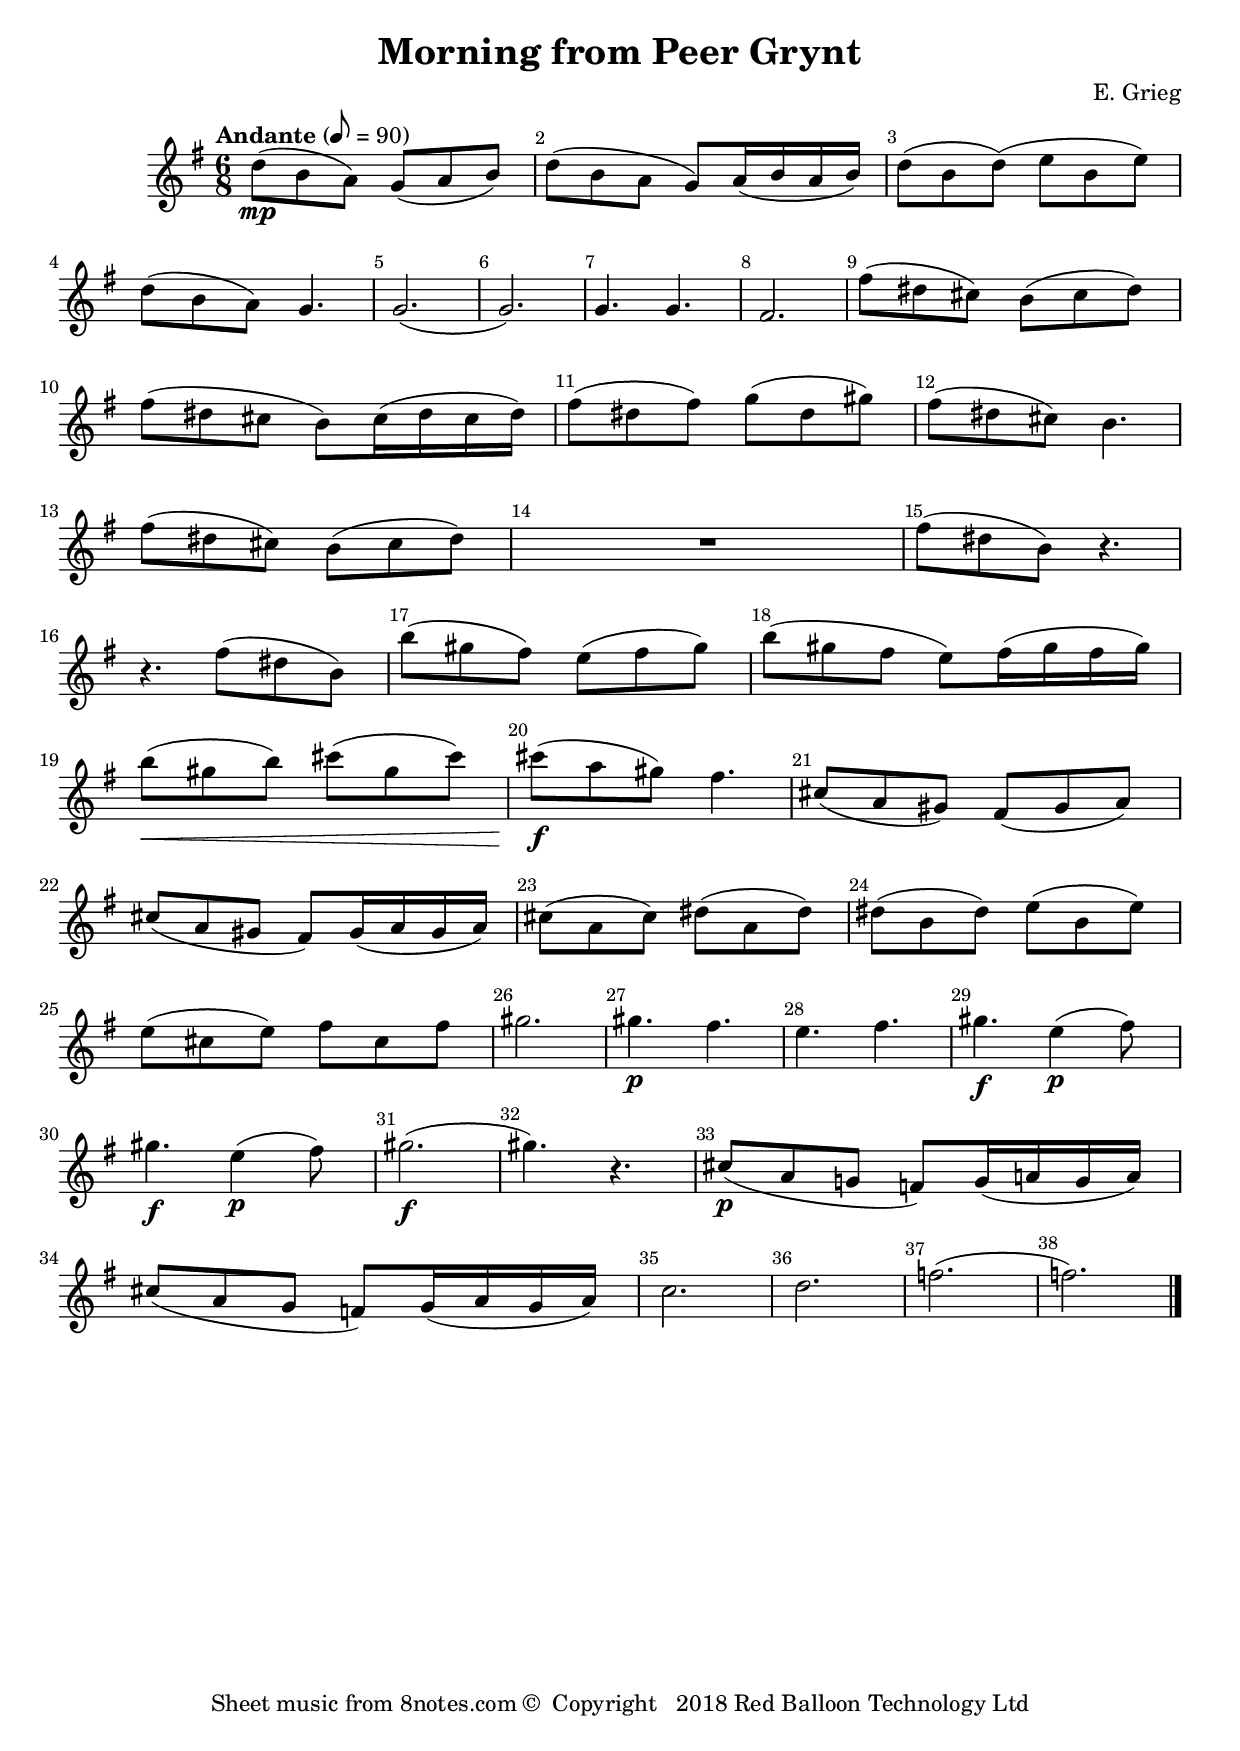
\version "2.18.2"
\header{
  title = "Morning from Peer Grynt"
  arranger = "E. Grieg"
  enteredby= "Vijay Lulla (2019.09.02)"
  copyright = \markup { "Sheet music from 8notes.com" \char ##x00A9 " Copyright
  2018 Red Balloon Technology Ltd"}
}

\layout {
  \context {
    \Score
      \override BarNumber.break-visibility = ##(#f #t #t)
      \override MultiMeasureRest.expand-limit = #1
      \override SpacingSpanner.base-shortest-duration = #(ly:make-moment 1/48)
  }
}

voiceconsts = {
  \key g \major
  \numericTimeSignature
  \compressFullBarRests
  \tempo "Andante" 8 = 90
}

%% showLastLength = R1*8 %% last few measures %% Comment to typeset whole score

\book {
  \score {
    \new Staff {
      \new Voice {
        \relative c'' {
          \voiceconsts
          %% \set Score.markFormatter = #format-mark-circle-numbers
          \time 6/8 \clef treble
          d8\mp( b8 a8) g8( a8 b8) | d8( b8 a8 g8) a16( b16 a16 b16) |
          d8( b8 d8) (e8 b8 e8) | d8( b8 a8) g4. | g2.( | g2.) |
          g4. g4. | fis2. | fis'8( dis8 cis8) b8( cis8 dis8) |
          fis8( dis8 cis8 b8) cis16( dis16 cis16 dis16) |
          fis8( dis8 fis8) g8( dis8 gis8) | fis8( dis8 cis8) b4. |
          \barNumberCheck #13
          fis'8( dis8 cis8) b8( cis8 dis8) | R1*6/8 | fis8( dis8 b8) r4. |
          r4. fis'8( dis8 b8) | b'8( gis8 fis8) e8( fis8 gis8) |
          b8( gis8 fis8 e8) fis16( gis16 fis16 gis16) |
          b8(\< gis8 b8) cis8( gis8 cis8) | cis8(\f a gis8) fis4. |
          cis8( a8 gis8) fis8( gis8 a8) | cis8( a8 gis8 fis8) gis16( a16 gis16 a16) |
          \barNumberCheck #23
          cis8( a8 cis8) dis8( a8 dis8) | dis8( b8 dis8) e8( b8 e8) |
          e8( cis8 e8) fis8 cis8 fis8 | gis2. | gis4.\p fis4. | e4. fis4. |
          gis4.\f e4(\p fis8) | gis4.\f e4(\p fis8) | gis2.(\f | gis4.) r4. |
          cis,8(\p a8 g!8 f!8) g16( a!16 g16 a16) | \barNumberCheck #34
          cis8( a8 g8 f8) g16( a16 g16 a16) | c2. | d2. | f2.( | f2.)
          \bar"|."
        }
      }
    }
  }
}

